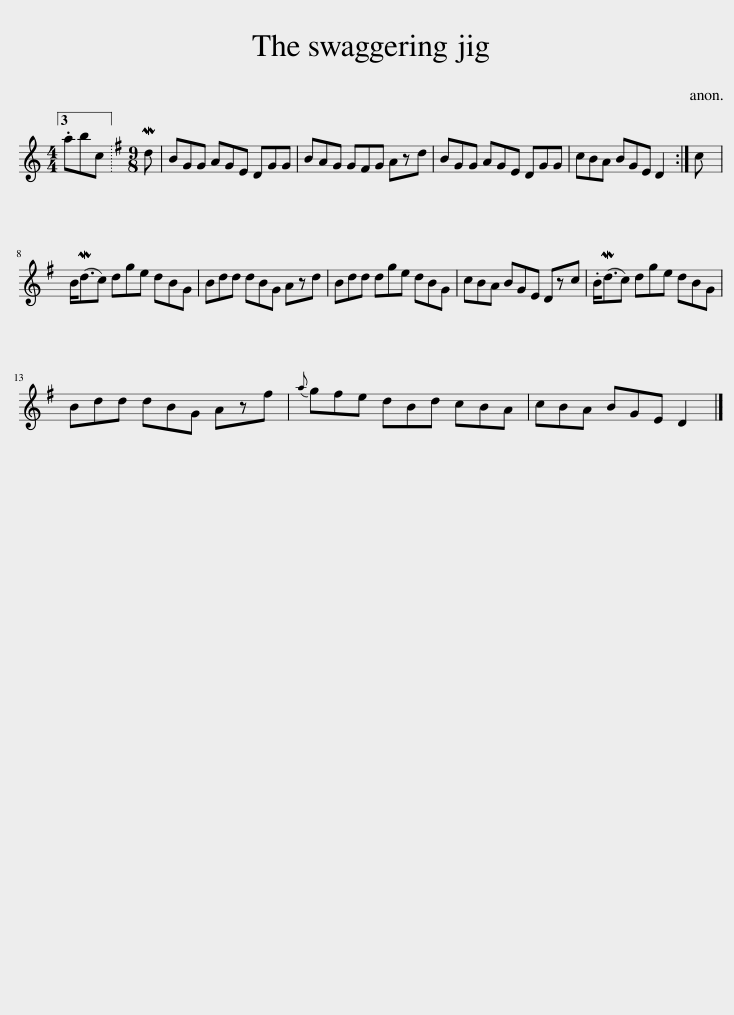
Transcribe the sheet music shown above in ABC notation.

X:1
L:1/8
M:4/4
I:linebreak $
K:C
V:1 treble
V:1
 .abc ||[K:G][M:9/8] Md | BGG AGE DGG | BAG GFG Azd | BGG AGE DGG | %5
 cBA BGE D2 :| c |$ B<(Mdc) dge dBG | Bdd dBG Azd | Bdd dge dBG | %10
 cBA BGE Dzc | .B<(Mdc) dge dBG |$ Bdd dBG Azf |{a} gfe dBd cBA | cBA BGE D2 |] %15
